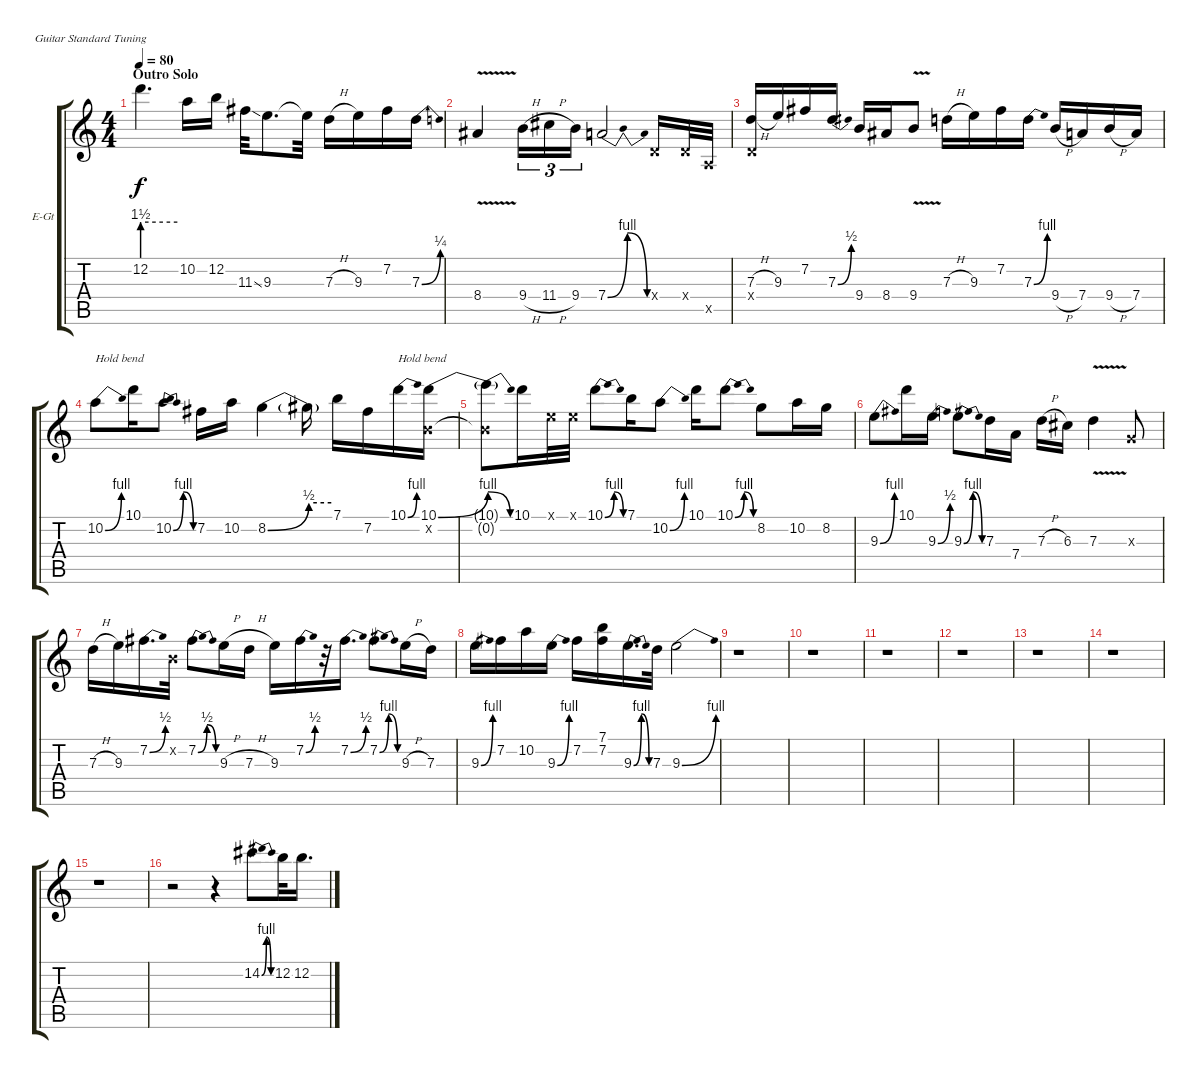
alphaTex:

\bracketExtendMode groupsimilarinstruments
\firstSystemTrackNameOrientation horizontal
\otherSystemsTrackNameOrientation horizontal
\track ("Guitar solo 1 (4, 7)" "E-Gt") {instrument overdrivenguitar}
\staff {score tabs}
\tuning (E4 B3 G3 D3 A2 E2)
\ts (4 4)
\section ("" "Outro Solo")
\tempo 80
\clef g2
\ks c
12.2{be (hold 0 6 60 6) t}.4{d dy f} 10.2.16 12.2.16 11.3{ss}.32 9.3.8{d} 9.3{t}.32 7.3{h}.16 9.3.16 7.2.16 7.3{be (bend 0 0 60 1)}.16 |
8.4{v}.4 9.4{h}.16{tu (3 2)} 11.4{h}.16{tu (3 2)} 9.4.16{tu (3 2)} 7.4{be (bendrelease 0 0 30 4 30 4 60 0)}.2 0.4{x}.16 0.4{x}.32 0.5{x}.32 |
(7.3{h} 0.4{x}).16 9.3.16 7.2.16 7.3{be (bend 0 0 60 2)}.16 9.4.16 8.4.16 9.4{v}.8 7.3{h}.16 9.3.16 7.2.16 7.3{be (bend 0 0 60 4)}.16 9.4{h}.16 7.4.16 9.4{h}.16 7.4.16 |
10.2{be (bend 0 0 60 4)}.8{txt "Hold bend"} 10.1.16 10.2{be (bendrelease 0 0 30 4 30 4 60 0)}.8 7.2.16 10.2.16 8.2{be (bend 0 0 60 2)}.4 8.2{be (hold 0 2 60 2) t}.16 7.1.16 7.2.16 10.1{be (bend 0 0 60 4)}.16{txt "Hold bend"} (10.1{be (bend 0 0 60 4)} 0.2{x}).16 |
(10.1{be (release 0 4 60 0) t} 0.2{x t}).8 10.1.16 0.1{x}.32 0.1{x}.32 10.1{be (bendrelease 0 0 30 4 30 4 60 0)}.8 7.1.16 10.2{be (bend 0 0 60 4)}.8 10.1.16 10.1{be (bendrelease 0 0 30 4 30 4 60 0)}.8 8.2.8 10.2.16 8.2.16 |
9.3{be (bend 0 0 60 4)}.8 10.1.16 9.3{be (bend 0 0 60 2)}.16 9.3{be (bendrelease 0 0 30 4 30 4 60 0)}.8 7.3.16 7.4.16 7.3{h}.16 6.3.16 7.3{v}.4 0.3{x}.8 |
7.3{h}.16 9.3.16 7.2{be (bend 0 0 60 2)}.16{d} 0.2{x}.32 7.2{be (bendrelease 0 0 30 2 30 2 60 0)}.8 9.3{h}.16 7.3{h}.16 9.3.16 7.2{be (bend 0 0 60 2)}.16 r.32 7.2{be (bend 0 0 60 2)}.16{d} 7.2{be (bendrelease 0 0 30 4 30 4 60 0)}.8 9.3{h}.16 7.3.16 |
9.3{be (bend 0 0 60 4)}.16 7.2.16 10.2.16 9.3{be (bend 0 0 60 4)}.16 7.2.16 (7.1 7.2).16 9.3{be (bendrelease 0 0 30 4 30 4 60 0)}.16{d} 7.3.32 9.3{be (bend 0 0 60 4)}.2 |
r.1 |
r.1 |
r.1 |
r.1 |
r.1 |
r.1 |
r.1 |
r.2 r.4 14.2{be (bendrelease 0 0 30 4 30 4 60 0)}.8 12.2.32 12.2.16{d}
